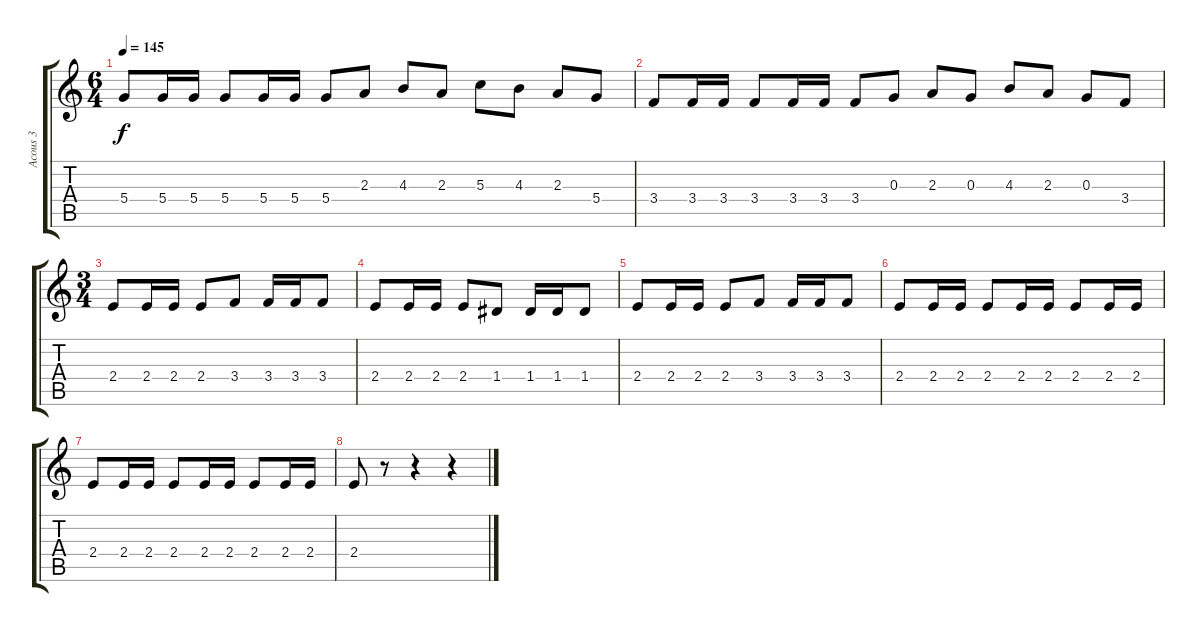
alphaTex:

\track ("Acous 3" "Acous 3") {instrument acousticguitarsteel}
\staff {score tabs}
\tuning (E4 B3 G3 D3 A2 E2) {hide}
\ts (6 4)
\tempo 145
\clef g2
\ks c
5.4.8{dy f} 5.4.16 5.4.16 5.4.8 5.4.16 5.4.16 5.4.8 2.3.8 4.3.8 2.3.8 5.3.8 4.3.8 2.3.8 5.4.8 |
3.4.8 3.4.16 3.4.16 3.4.8 3.4.16 3.4.16 3.4.8 0.3.8 2.3.8 0.3.8 4.3.8 2.3.8 0.3.8 3.4.8 |
\ts (3 4)
2.4.8 2.4.16 2.4.16 2.4.8 3.4.8 3.4.16 3.4.16 3.4.8 |
2.4.8 2.4.16 2.4.16 2.4.8 1.4.8 1.4.16 1.4.16 1.4.8 |
2.4.8 2.4.16 2.4.16 2.4.8 3.4.8 3.4.16 3.4.16 3.4.8 |
2.4.8 2.4.16 2.4.16 2.4.8 2.4.16 2.4.16 2.4.8 2.4.16 2.4.16 |
2.4.8 2.4.16 2.4.16 2.4.8 2.4.16 2.4.16 2.4.8 2.4.16 2.4.16 |
2.4.8 r.8 r.4 r.4
